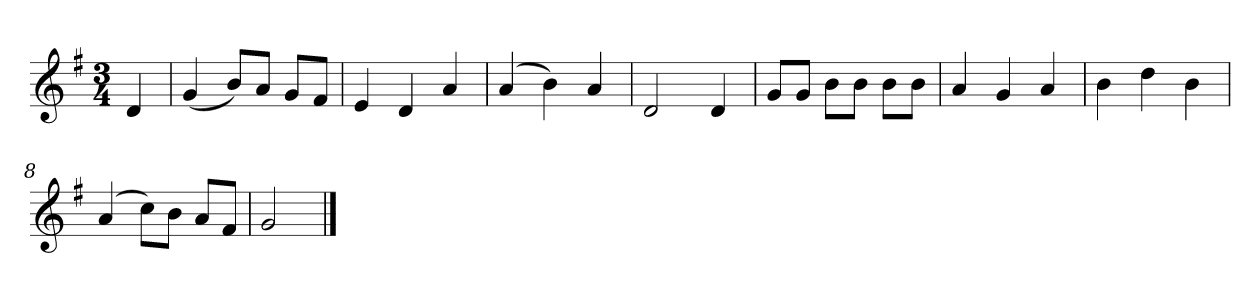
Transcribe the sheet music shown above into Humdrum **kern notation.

**kern
*part1
*staff1
*k[f#]
*M3/4
*MM120
=
4d
=1
(4g
8bL)
8aJ
8gL
8f#J
=2
4e
4d
4a
=3
(4a
4b)
4a
=4
2d
4d
=5
8gL
8gJ
8bL
8bJ
8bL
8bJ
=6
4a
4g
4a
=7
4b
4dd
4b
=8
(4a
8ccL)
8bJ
8aL
8f#J
=9
2g
==
*-
